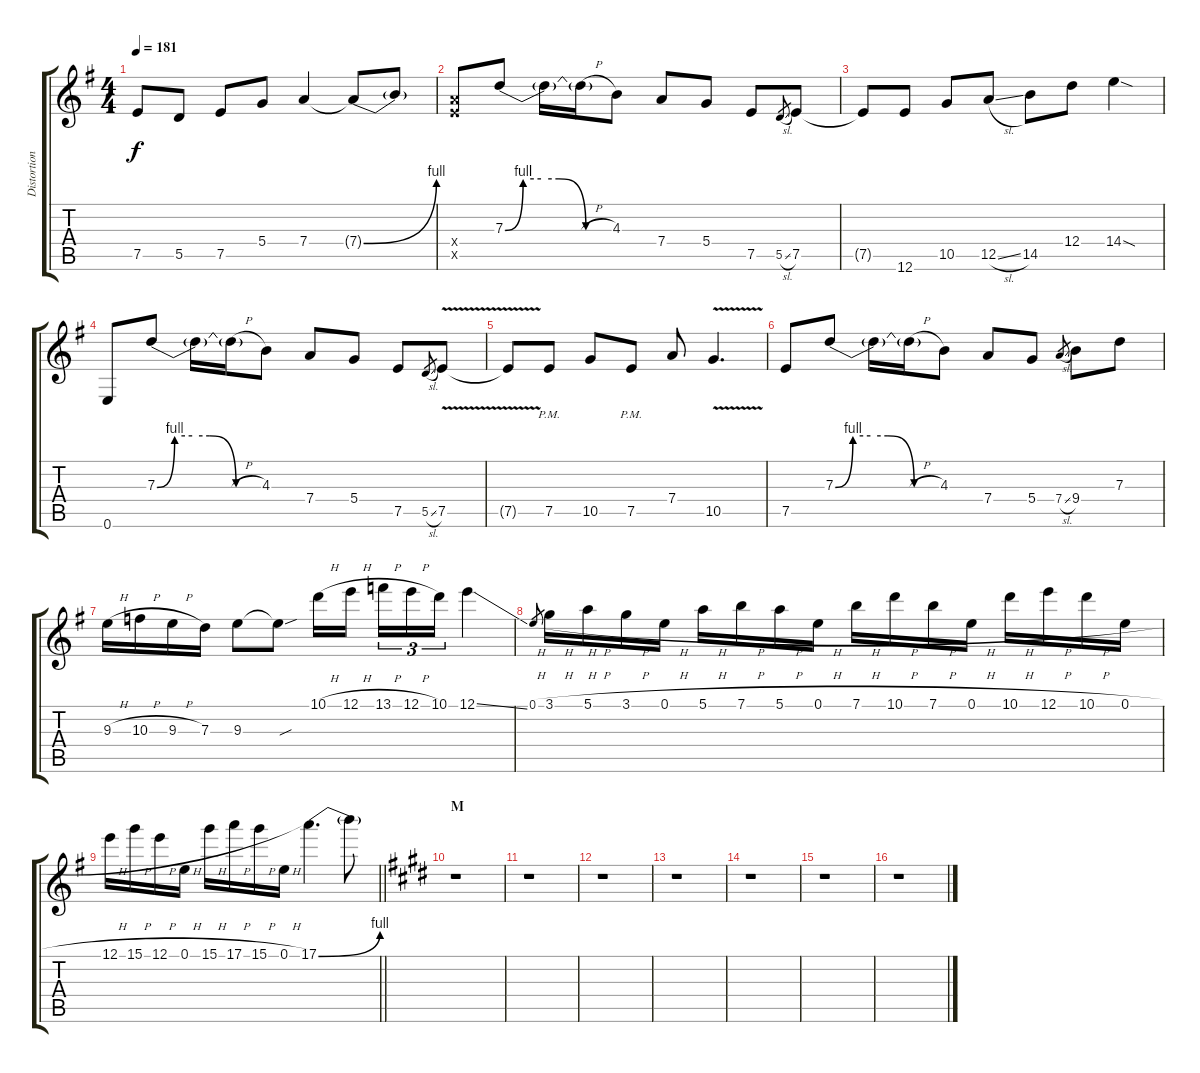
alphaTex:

\track ("Distortion w/ Wah-wah 2" "Distortion") {instrument distortionguitar}
\staff {score tabs}
\tuning (E4 B3 G3 D3 A2 E2) {hide}
\ts (4 4)
\tempo 181
\clef g2
\ks g
7.5.8{dy f} 5.5.8 7.5.8 5.4.8 7.4.4 7.4{be (bend 0 0 60 4) t}.8 7.4{t}.8 |
(7.4{x} 7.5{x}).8 7.3{be (custom 0 0 10 4 20 4 30 4 45 0 60 0)}.8 7.3{t}.16 7.3{h t}.16 4.3.8 7.4.8 5.4.8 7.5.8 5.5{sl}.8{gr} 7.5.8 |
7.5{t}.8 12.6.8 10.5.8 12.5{sl}.8 14.5.8 12.4.8 14.4{sod}.4 |
0.6.8 7.3{be (custom 0 0 10 4 20 4 30 4 45 0 60 0)}.8 7.3{t}.16 7.3{h t}.16 4.3.8 7.4.8 5.4.8 7.5.8 5.5{sl}.8{gr} 7.5{v}.8 |
7.5{v t}.8 7.5{pm}.8 10.5.8 7.5{pm}.8 7.4.8 10.5{v}.4{d} |
7.5.8 7.3{be (custom 0 0 10 4 20 4 30 4 45 0 60 0)}.8 7.3{t}.16 7.3{h t}.16 4.3.8 7.4.8 5.4.8 7.4{sl}.8{gr} 9.4.8 7.3.8 |
9.3{h}.16 10.3{h}.16 9.3{h}.16 7.3.16 9.3.8 9.3{sou t}.8 10.1{h}.16 12.1{h}.16{beam splitsecondary} 13.1{h}.16{tu (3 2)} 12.1{h}.16{tu (3 2)} 10.1.16{tu (3 2)} 12.1{ss}.4 |
0.1{h}.8{gr} 3.1{h}.16 5.1{h}.16 3.1{h}.16 0.1{h}.16 5.1{h}.16 7.1{h}.16 5.1{h}.16 0.1{h}.16 7.1{h}.16 10.1{h}.16 7.1{h}.16 0.1{h}.16 10.1{h}.16 12.1{h}.16 10.1{h}.16 0.1{h}.16 |
\barLineRight lightlight
12.1{h}.16 15.1{h}.16 12.1{h}.16 0.1{h}.16 15.1{h}.16 17.1{h}.16 15.1{h}.16 0.1{h}.16 17.1{be (bend 0 0 60 4)}.4{d} 17.1{t}.8 |
\section ("" "M")
\ks e
r.1 |
r.1 |
r.1 |
r.1 |
r.1 |
r.1 |
r.1
